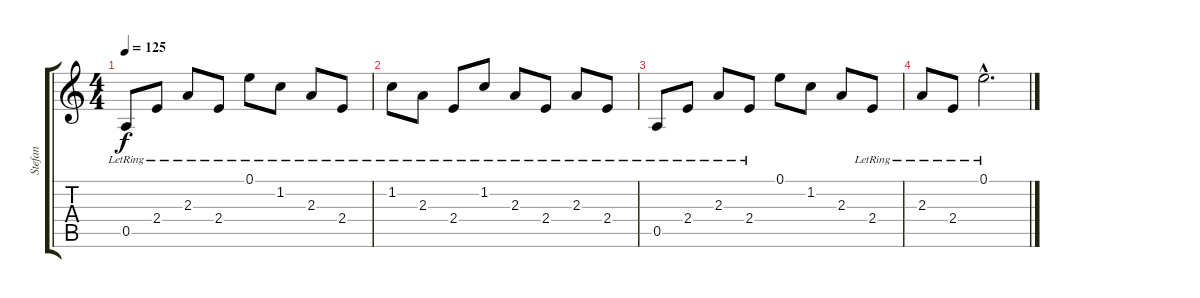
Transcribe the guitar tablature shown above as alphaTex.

\track ("Stefan" "Stefan") {instrument electricguitarclean}
\staff {score tabs}
\tuning (E4 B3 G3 D3 A2 E2) {hide}
\ts (4 4)
\tempo 125
\clef g2
\ks c
0.5{lr}.8{dy f} 2.4{lr}.8 2.3{lr}.8 2.4{lr}.8 0.1{lr}.8 1.2{lr}.8 2.3{lr}.8 2.4{lr}.8 |
1.2{lr}.8 2.3{lr}.8 2.4{lr}.8 1.2{lr}.8 2.3{lr}.8 2.4{lr}.8 2.3{lr}.8 2.4{lr}.8 |
0.5{lr}.8 2.4{lr}.8 2.3{lr}.8 2.4{lr}.8 0.1.8 1.2.8 2.3.8 2.4{lr}.8 |
2.3{lr}.8 2.4{lr}.8 0.1{hac lr}.2{d}
